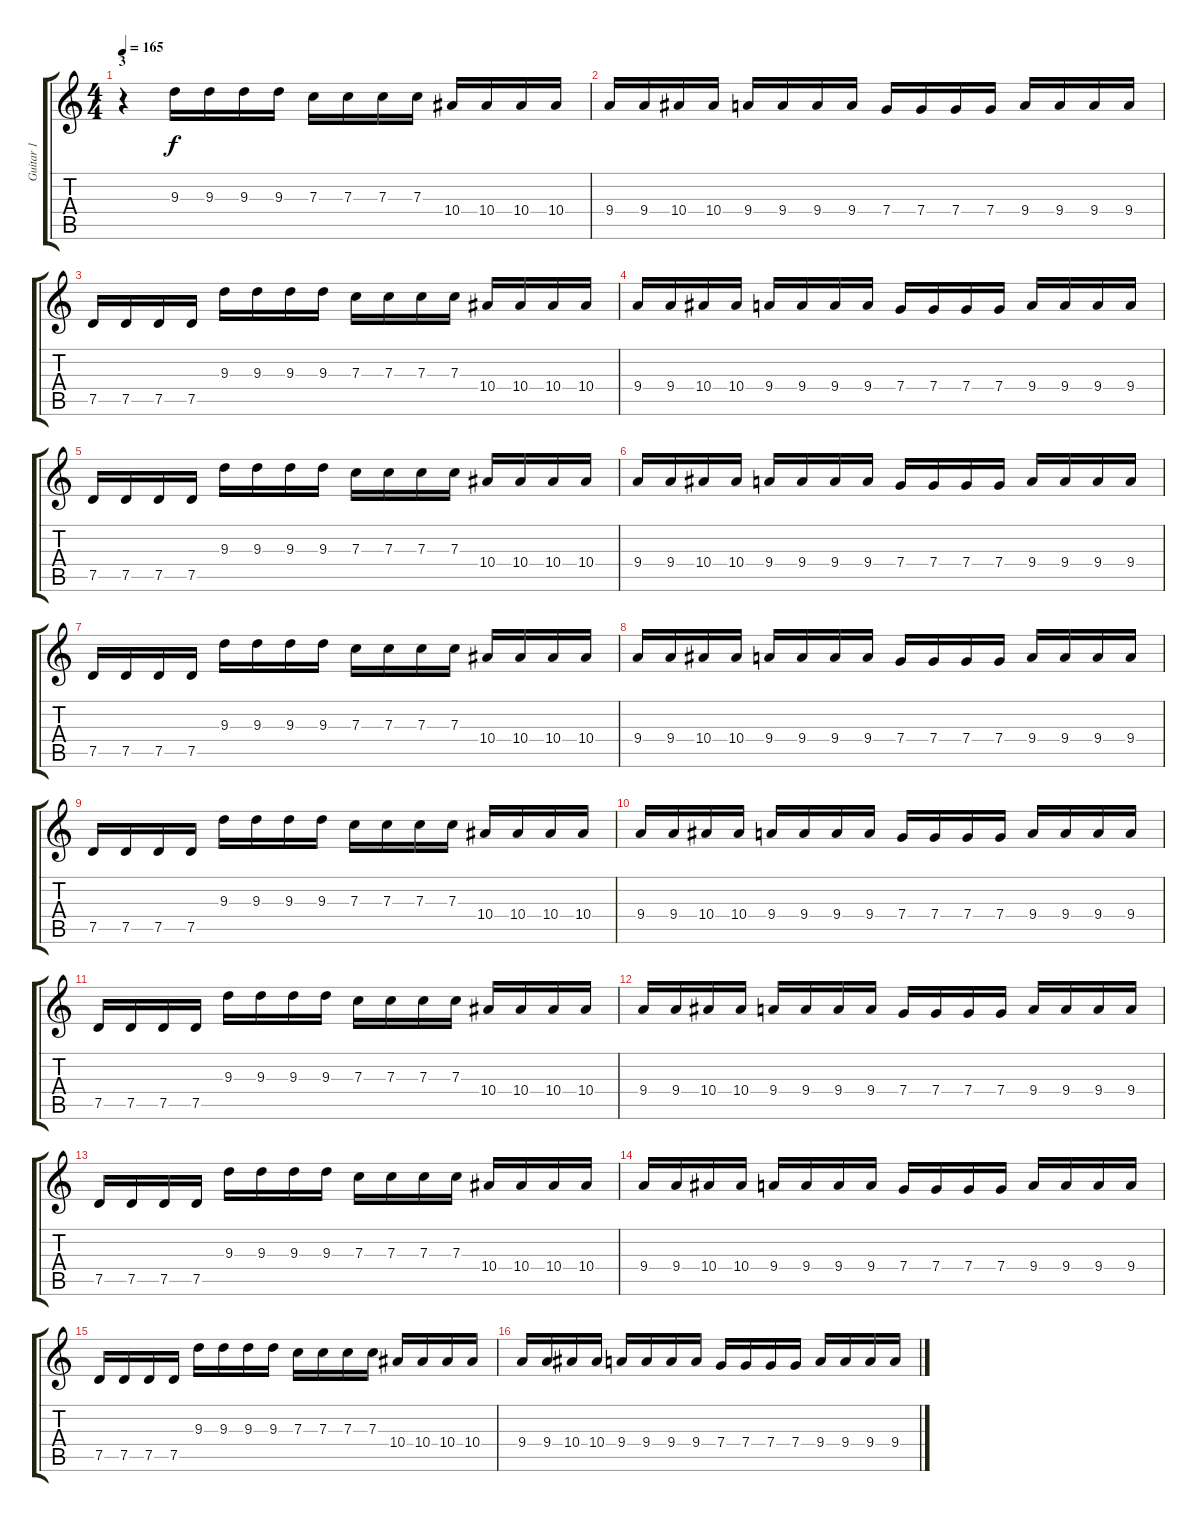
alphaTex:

\track ("Guitar 1" "Guitar 1") {instrument distortionguitar}
\staff {score tabs}
\tuning (D4 A3 F3 C3 G2 C2) {hide}
\ts (4 4)
\section ("" "3")
\tempo 165
\clef g2
\ks c
r.4{dy f} 9.3.16 9.3.16 9.3.16 9.3.16 7.3.16 7.3.16 7.3.16 7.3.16 10.4.16 10.4.16 10.4.16 10.4.16 |
9.4.16 9.4.16 10.4.16 10.4.16 9.4.16 9.4.16 9.4.16 9.4.16 7.4.16 7.4.16 7.4.16 7.4.16 9.4.16 9.4.16 9.4.16 9.4.16 |
7.5.16 7.5.16 7.5.16 7.5.16 9.3.16 9.3.16 9.3.16 9.3.16 7.3.16 7.3.16 7.3.16 7.3.16 10.4.16 10.4.16 10.4.16 10.4.16 |
9.4.16 9.4.16 10.4.16 10.4.16 9.4.16 9.4.16 9.4.16 9.4.16 7.4.16 7.4.16 7.4.16 7.4.16 9.4.16 9.4.16 9.4.16 9.4.16 |
7.5.16 7.5.16 7.5.16 7.5.16 9.3.16 9.3.16 9.3.16 9.3.16 7.3.16 7.3.16 7.3.16 7.3.16 10.4.16 10.4.16 10.4.16 10.4.16 |
9.4.16 9.4.16 10.4.16 10.4.16 9.4.16 9.4.16 9.4.16 9.4.16 7.4.16 7.4.16 7.4.16 7.4.16 9.4.16 9.4.16 9.4.16 9.4.16 |
7.5.16 7.5.16 7.5.16 7.5.16 9.3.16 9.3.16 9.3.16 9.3.16 7.3.16 7.3.16 7.3.16 7.3.16 10.4.16 10.4.16 10.4.16 10.4.16 |
9.4.16 9.4.16 10.4.16 10.4.16 9.4.16 9.4.16 9.4.16 9.4.16 7.4.16 7.4.16 7.4.16 7.4.16 9.4.16 9.4.16 9.4.16 9.4.16 |
7.5.16 7.5.16 7.5.16 7.5.16 9.3.16 9.3.16 9.3.16 9.3.16 7.3.16 7.3.16 7.3.16 7.3.16 10.4.16 10.4.16 10.4.16 10.4.16 |
9.4.16 9.4.16 10.4.16 10.4.16 9.4.16 9.4.16 9.4.16 9.4.16 7.4.16 7.4.16 7.4.16 7.4.16 9.4.16 9.4.16 9.4.16 9.4.16 |
7.5.16 7.5.16 7.5.16 7.5.16 9.3.16 9.3.16 9.3.16 9.3.16 7.3.16 7.3.16 7.3.16 7.3.16 10.4.16 10.4.16 10.4.16 10.4.16 |
9.4.16 9.4.16 10.4.16 10.4.16 9.4.16 9.4.16 9.4.16 9.4.16 7.4.16 7.4.16 7.4.16 7.4.16 9.4.16 9.4.16 9.4.16 9.4.16 |
7.5.16 7.5.16 7.5.16 7.5.16 9.3.16 9.3.16 9.3.16 9.3.16 7.3.16 7.3.16 7.3.16 7.3.16 10.4.16 10.4.16 10.4.16 10.4.16 |
9.4.16 9.4.16 10.4.16 10.4.16 9.4.16 9.4.16 9.4.16 9.4.16 7.4.16 7.4.16 7.4.16 7.4.16 9.4.16 9.4.16 9.4.16 9.4.16 |
7.5.16 7.5.16 7.5.16 7.5.16 9.3.16 9.3.16 9.3.16 9.3.16 7.3.16 7.3.16 7.3.16 7.3.16 10.4.16 10.4.16 10.4.16 10.4.16 |
9.4.16 9.4.16 10.4.16 10.4.16 9.4.16 9.4.16 9.4.16 9.4.16 7.4.16 7.4.16 7.4.16 7.4.16 9.4.16 9.4.16 9.4.16 9.4.16
